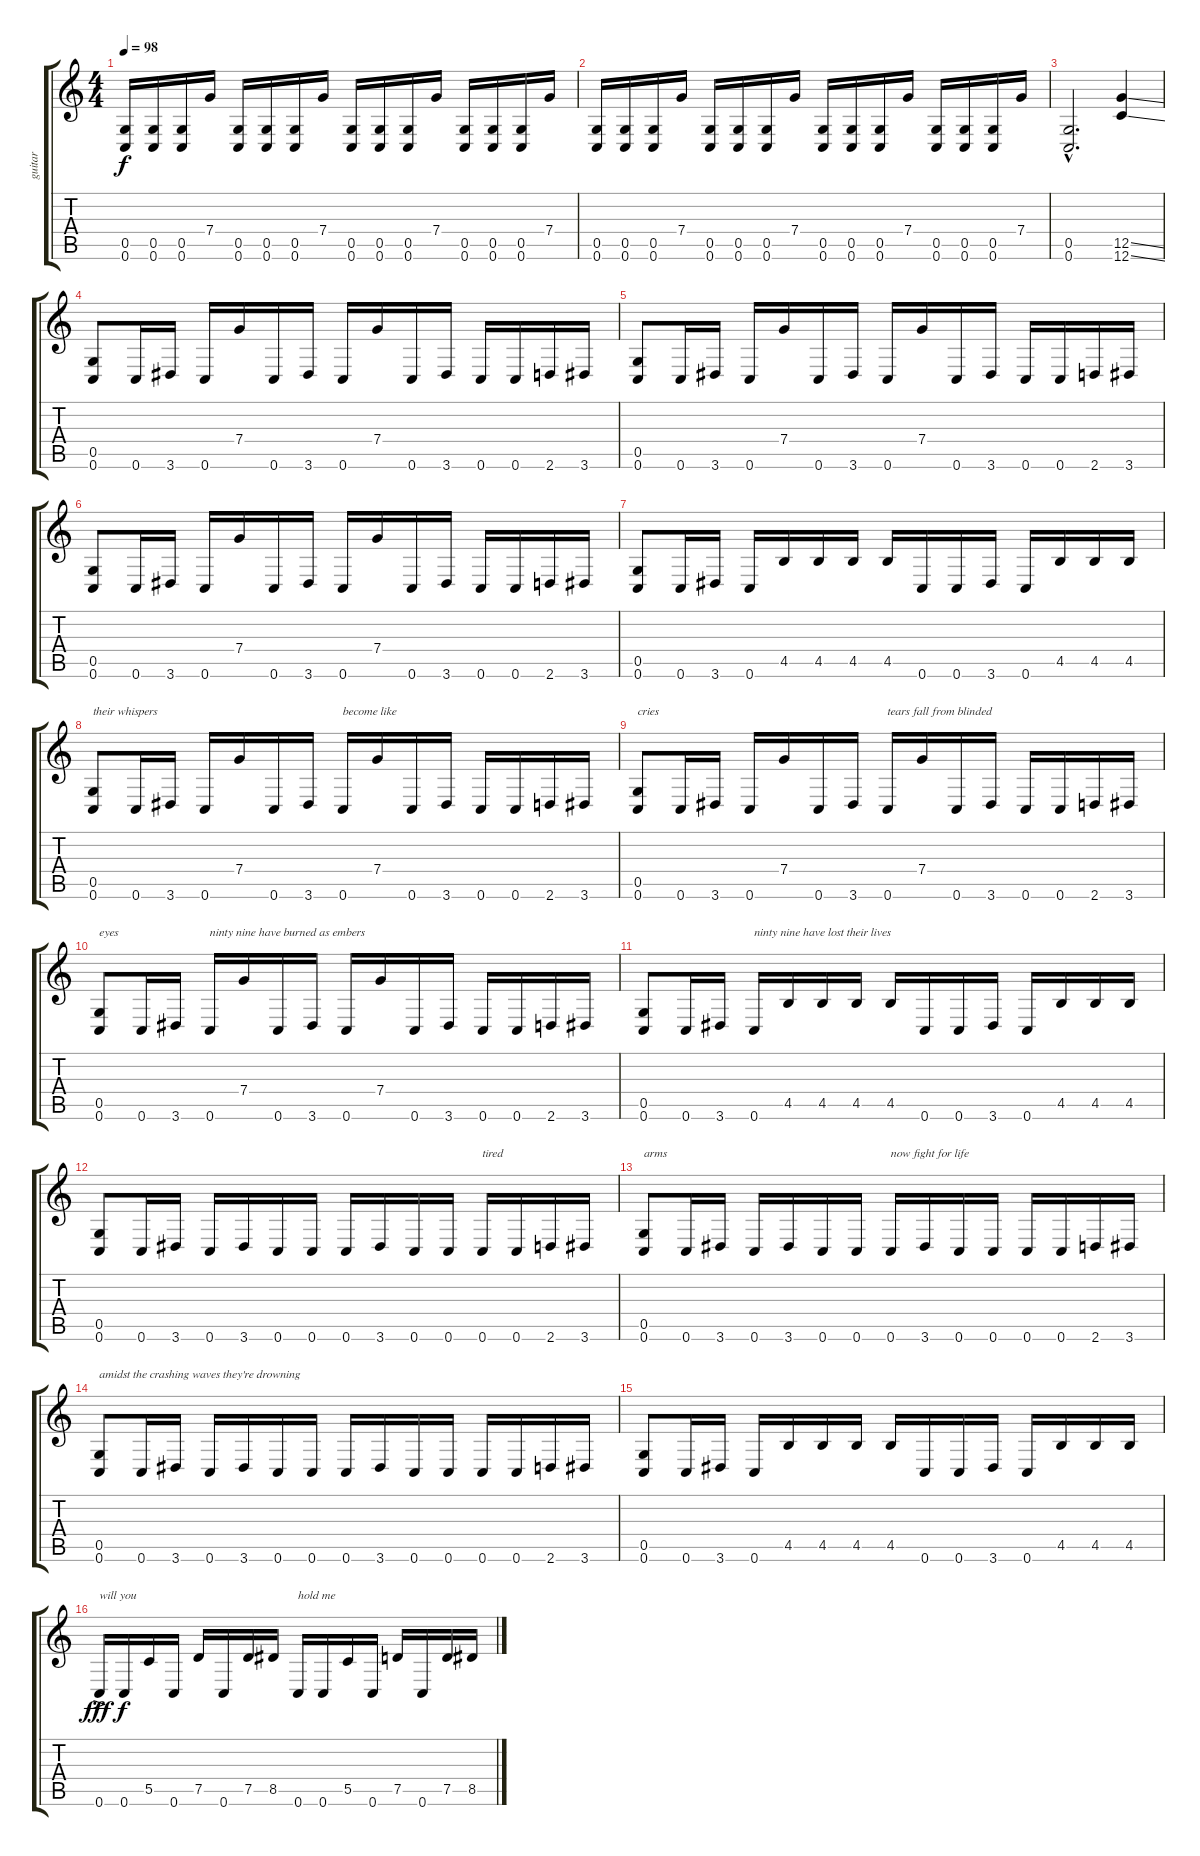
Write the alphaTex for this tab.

\track ("guitar" "guitar") {instrument overdrivenguitar}
\staff {score tabs}
\tuning (D4 A3 F3 C3 G2 C2) {hide}
\ts (4 4)
\tempo 98
\clef g2
\ks c
(0.5 0.6).16{dy f instrument overdrivenguitar} (0.5 0.6).16 (0.5 0.6).16 7.4.16 (0.5 0.6).16 (0.5 0.6).16 (0.5 0.6).16 7.4.16 (0.5 0.6).16 (0.5 0.6).16 (0.5 0.6).16 7.4.16 (0.5 0.6).16 (0.5 0.6).16 (0.5 0.6).16 7.4.16 |
(0.5 0.6).16 (0.5 0.6).16 (0.5 0.6).16 7.4.16 (0.5 0.6).16 (0.5 0.6).16 (0.5 0.6).16 7.4.16 (0.5 0.6).16 (0.5 0.6).16 (0.5 0.6).16 7.4.16 (0.5 0.6).16 (0.5 0.6).16 (0.5 0.6).16 7.4.16 |
(0.5{hac} 0.6{hac}).2{d} (12.5{ss} 12.6{ss}).4 |
(0.5 0.6).8 0.6.16 3.6.16 0.6.16 7.4.16 0.6.16 3.6.16 0.6.16 7.4.16 0.6.16 3.6.16 0.6.16 0.6.16 2.6.16 3.6.16 |
(0.5 0.6).8 0.6.16 3.6.16 0.6.16 7.4.16 0.6.16 3.6.16 0.6.16 7.4.16 0.6.16 3.6.16 0.6.16 0.6.16 2.6.16 3.6.16 |
(0.5 0.6).8 0.6.16 3.6.16 0.6.16 7.4.16 0.6.16 3.6.16 0.6.16 7.4.16 0.6.16 3.6.16 0.6.16 0.6.16 2.6.16 3.6.16 |
(0.5 0.6).8 0.6.16 3.6.16 0.6.16 4.5.16 4.5.16 4.5.16 4.5.16 0.6.16 0.6.16 3.6.16 0.6.16 4.5.16 4.5.16 4.5.16 |
(0.5 0.6).8{txt "their whispers"} 0.6.16 3.6.16 0.6.16 7.4.16 0.6.16 3.6.16 0.6.16{txt "become like"} 7.4.16 0.6.16 3.6.16 0.6.16 0.6.16 2.6.16 3.6.16 |
(0.5 0.6).8{txt "cries "} 0.6.16 3.6.16 0.6.16 7.4.16 0.6.16 3.6.16 0.6.16{txt "tears fall from blinded"} 7.4.16 0.6.16 3.6.16 0.6.16 0.6.16 2.6.16 3.6.16 |
(0.5 0.6).8{txt "eyes"} 0.6.16 3.6.16 0.6.16{txt "ninty nine have burned as embers"} 7.4.16 0.6.16 3.6.16 0.6.16 7.4.16 0.6.16 3.6.16 0.6.16 0.6.16 2.6.16 3.6.16 |
(0.5 0.6).8 0.6.16 3.6.16 0.6.16{txt "ninty nine have lost their lives"} 4.5.16 4.5.16 4.5.16 4.5.16 0.6.16 0.6.16 3.6.16 0.6.16 4.5.16 4.5.16 4.5.16 |
(0.5 0.6).8 0.6.16 3.6.16 0.6.16 3.6.16 0.6.16 0.6.16 0.6.16 3.6.16 0.6.16 0.6.16 0.6.16{txt "tired"} 0.6.16 2.6.16 3.6.16 |
(0.5 0.6).8{txt "arms"} 0.6.16 3.6.16 0.6.16 3.6.16 0.6.16 0.6.16 0.6.16{txt "now fight for life"} 3.6.16 0.6.16 0.6.16 0.6.16 0.6.16 2.6.16 3.6.16 |
(0.5 0.6).8{txt "amidst the crashing waves they're drowning "} 0.6.16 3.6.16 0.6.16 3.6.16 0.6.16 0.6.16 0.6.16 3.6.16 0.6.16 0.6.16 0.6.16 0.6.16 2.6.16 3.6.16 |
(0.5 0.6).8 0.6.16 3.6.16 0.6.16 4.5.16 4.5.16 4.5.16 4.5.16 0.6.16 0.6.16 3.6.16 0.6.16 4.5.16 4.5.16 4.5.16 |
0.6{ac}.16{txt "will you" dy fff} 0.6.16{dy f} 5.5.16 0.6.16 7.5.16 0.6.16 7.5.16 8.5.16 0.6.16{txt "hold me"} 0.6.16 5.5.16 0.6.16 7.5.16 0.6.16 7.5.16 8.5.16
